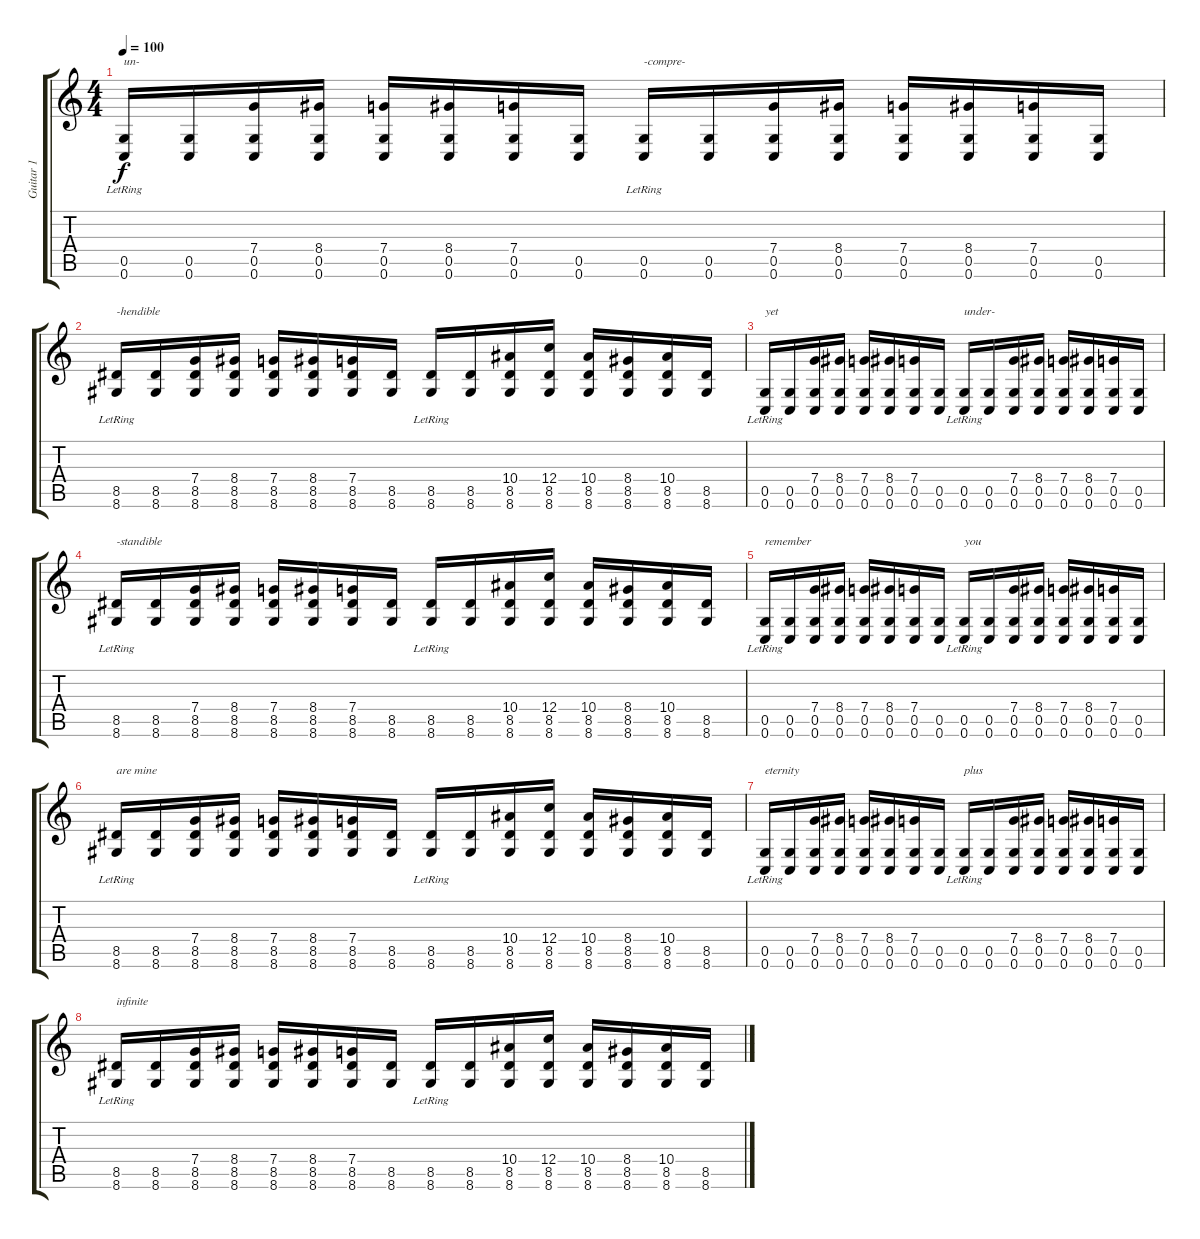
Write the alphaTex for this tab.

\track ("Guitar 1" "Guitar 1") {instrument distortionguitar}
\staff {score tabs}
\tuning (D4 A3 F3 C3 G2 C2) {hide}
\ts (4 4)
\tempo 100
\clef g2
\ks c
(0.5 0.6{lr}).16{txt "un-" dy f} (0.5 0.6).16 (7.4 0.5 0.6).16 (8.4 0.5 0.6).16 (7.4 0.5 0.6).16 (8.4 0.5 0.6).16 (7.4 0.5 0.6).16 (0.5 0.6).16 (0.5 0.6{lr}).16{txt "-compre-"} (0.5 0.6).16 (7.4 0.5 0.6).16 (8.4 0.5 0.6).16 (7.4 0.5 0.6).16 (8.4 0.5 0.6).16 (7.4 0.5 0.6).16 (0.5 0.6).16 |
(8.5 8.6{lr}).16{txt "-hendible"} (8.5 8.6).16 (7.4 8.5 8.6).16 (8.4 8.5 8.6).16 (7.4 8.5 8.6).16 (8.4 8.5 8.6).16 (7.4 8.5 8.6).16 (8.5 8.6).16 (8.5 8.6{lr}).16 (8.5 8.6).16 (10.4 8.5 8.6).16 (12.4 8.5 8.6).16 (10.4 8.5 8.6).16 (8.4 8.5 8.6).16 (10.4 8.5 8.6).16 (8.5 8.6).16 |
(0.5 0.6{lr}).16{txt "yet"} (0.5 0.6).16 (7.4 0.5 0.6).16 (8.4 0.5 0.6).16 (7.4 0.5 0.6).16 (8.4 0.5 0.6).16 (7.4 0.5 0.6).16 (0.5 0.6).16 (0.5 0.6{lr}).16{txt "under-"} (0.5 0.6).16 (7.4 0.5 0.6).16 (8.4 0.5 0.6).16 (7.4 0.5 0.6).16 (8.4 0.5 0.6).16 (7.4 0.5 0.6).16 (0.5 0.6).16 |
(8.5 8.6{lr}).16{txt "-standible"} (8.5 8.6).16 (7.4 8.5 8.6).16 (8.4 8.5 8.6).16 (7.4 8.5 8.6).16 (8.4 8.5 8.6).16 (7.4 8.5 8.6).16 (8.5 8.6).16 (8.5 8.6{lr}).16 (8.5 8.6).16 (10.4 8.5 8.6).16 (12.4 8.5 8.6).16 (10.4 8.5 8.6).16 (8.4 8.5 8.6).16 (10.4 8.5 8.6).16 (8.5 8.6).16 |
(0.5 0.6{lr}).16{txt "remember"} (0.5 0.6).16 (7.4 0.5 0.6).16 (8.4 0.5 0.6).16 (7.4 0.5 0.6).16 (8.4 0.5 0.6).16 (7.4 0.5 0.6).16 (0.5 0.6).16 (0.5 0.6{lr}).16{txt "you"} (0.5 0.6).16 (7.4 0.5 0.6).16 (8.4 0.5 0.6).16 (7.4 0.5 0.6).16 (8.4 0.5 0.6).16 (7.4 0.5 0.6).16 (0.5 0.6).16 |
(8.5 8.6{lr}).16{txt "are mine"} (8.5 8.6).16 (7.4 8.5 8.6).16 (8.4 8.5 8.6).16 (7.4 8.5 8.6).16 (8.4 8.5 8.6).16 (7.4 8.5 8.6).16 (8.5 8.6).16 (8.5 8.6{lr}).16 (8.5 8.6).16 (10.4 8.5 8.6).16 (12.4 8.5 8.6).16 (10.4 8.5 8.6).16 (8.4 8.5 8.6).16 (10.4 8.5 8.6).16 (8.5 8.6).16 |
(0.5 0.6{lr}).16{txt "eternity"} (0.5 0.6).16 (7.4 0.5 0.6).16 (8.4 0.5 0.6).16 (7.4 0.5 0.6).16 (8.4 0.5 0.6).16 (7.4 0.5 0.6).16 (0.5 0.6).16 (0.5 0.6{lr}).16{txt "plus"} (0.5 0.6).16 (7.4 0.5 0.6).16 (8.4 0.5 0.6).16 (7.4 0.5 0.6).16 (8.4 0.5 0.6).16 (7.4 0.5 0.6).16 (0.5 0.6).16 |
(8.5 8.6{lr}).16{txt "infinite"} (8.5 8.6).16 (7.4 8.5 8.6).16 (8.4 8.5 8.6).16 (7.4 8.5 8.6).16 (8.4 8.5 8.6).16 (7.4 8.5 8.6).16 (8.5 8.6).16 (8.5 8.6{lr}).16 (8.5 8.6).16 (10.4 8.5 8.6).16 (12.4 8.5 8.6).16 (10.4 8.5 8.6).16 (8.4 8.5 8.6).16 (10.4 8.5 8.6).16 (8.5 8.6).16
